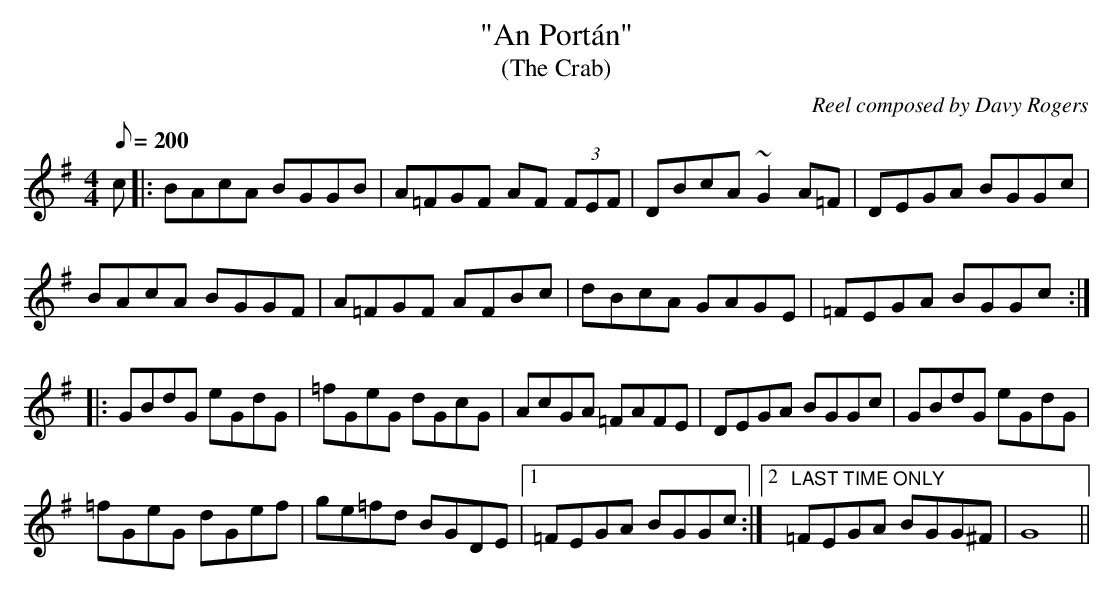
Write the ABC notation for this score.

X:1
T:"An Portán"
T:(The Crab)
C:Reel composed by Davy Rogers
L:1/8
Q:200
K:G
M:4/4
c |: BAcA BGGB | A=FGF AF (3FEF | DBcA ~G2 A=F | DEGA BGGc |
BAcA BGGF | A=FGF AFBc | dBcA GAGE | =FEGA BGGc :|
|: GBdG eGdG | =fGeG dGcG | AcGA =FAFE | DEGA BGGc | GBdG eGdG |
=fGeG dGef | ge=fd BGDE |1 =FEGA BGGc :|2 "LAST TIME ONLY"=FEGA BGG^F | G8 ||
